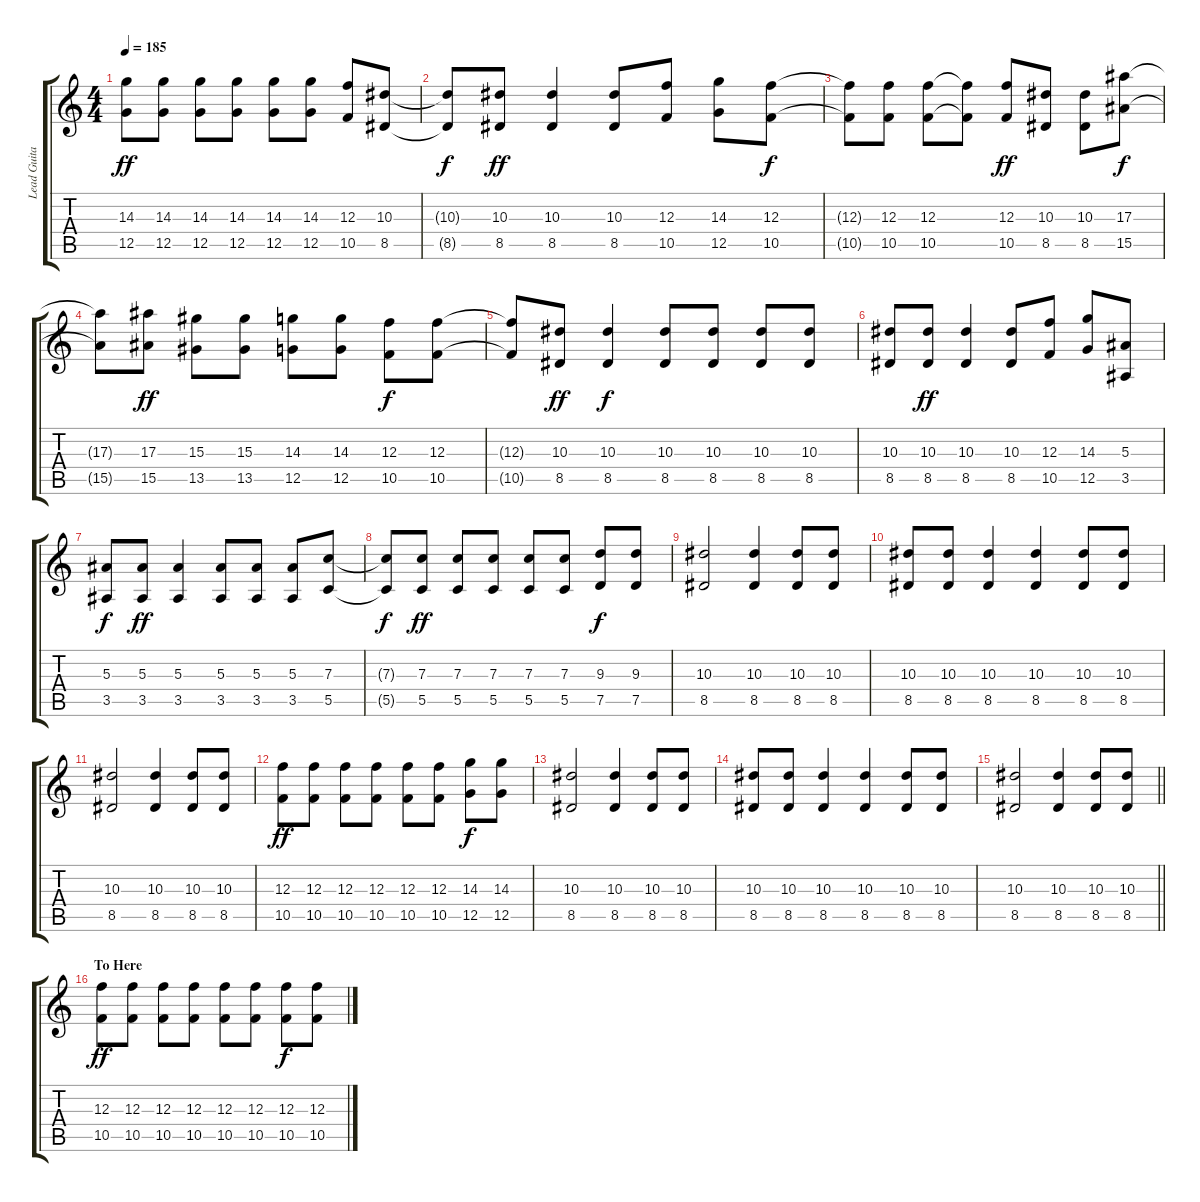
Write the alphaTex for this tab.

\track ("Lead Guitar" "Lead Guita") {solo instrument distortionguitar}
\staff {score tabs}
\tuning (D4 A3 F3 C3 G2 C2) {hide}
\ts (4 4)
\tempo 185
\clef g2
\ks c
(14.3 12.5).8{dy ff} (14.3 12.5).8 (14.3 12.5).8 (14.3 12.5).8 (14.3 12.5).8 (14.3 12.5).8 (12.3 10.5).8 (10.3 8.5).8 |
(10.3{t} 8.5{t}).8{dy f} (10.3 8.5).8{dy ff} (10.3 8.5).4 (10.3 8.5).8 (12.3 10.5).8 (14.3 12.5).8 (12.3 10.5).8{dy f} |
(12.3{t} 10.5{t}).8 (12.3 10.5).8 (12.3 10.5).8 (12.3{t} 10.5{t}).8 (12.3 10.5).8{dy ff} (10.3 8.5).8 (10.3 8.5).8 (17.3 15.5).8{dy f} |
(17.3{t} 15.5{t}).8 (17.3 15.5).8{dy ff} (15.3 13.5).8 (15.3 13.5).8 (14.3 12.5).8 (14.3 12.5).8 (12.3 10.5).8{dy f} (12.3 10.5).8 |
(12.3{t} 10.5{t}).8 (10.3 8.5).8{dy ff} (10.3 8.5).4{dy f} (10.3 8.5).8 (10.3 8.5).8 (10.3 8.5).8 (10.3 8.5).8 |
(10.3 8.5).8 (10.3 8.5).8{dy ff} (10.3 8.5).4 (10.3 8.5).8 (12.3 10.5).8 (14.3 12.5).8 (5.3 3.5).8 |
(5.3 3.5).8{dy f} (5.3 3.5).8{dy ff} (5.3 3.5).4 (5.3 3.5).8 (5.3 3.5).8 (5.3 3.5).8 (7.3 5.5).8 |
(7.3{t} 5.5{t}).8{dy f} (7.3 5.5).8{dy ff} (7.3 5.5).8 (7.3 5.5).8 (7.3 5.5).8 (7.3 5.5).8 (9.3 7.5).8{dy f} (9.3 7.5).8 |
(10.3 8.5).2 (10.3 8.5).4 (10.3 8.5).8 (10.3 8.5).8 |
(10.3 8.5).8 (10.3 8.5).8 (10.3 8.5).4 (10.3 8.5).4 (10.3 8.5).8 (10.3 8.5).8 |
(10.3 8.5).2 (10.3 8.5).4 (10.3 8.5).8 (10.3 8.5).8 |
(12.3 10.5).8{dy ff} (12.3 10.5).8 (12.3 10.5).8 (12.3 10.5).8 (12.3 10.5).8 (12.3 10.5).8 (14.3 12.5).8{dy f} (14.3 12.5).8 |
(10.3 8.5).2 (10.3 8.5).4 (10.3 8.5).8 (10.3 8.5).8 |
(10.3 8.5).8 (10.3 8.5).8 (10.3 8.5).4 (10.3 8.5).4 (10.3 8.5).8 (10.3 8.5).8 |
\barLineRight lightlight
(10.3 8.5).2 (10.3 8.5).4 (10.3 8.5).8 (10.3 8.5).8 |
\section ("" "To Here")
(12.3 10.5).8{dy ff} (12.3 10.5).8 (12.3 10.5).8 (12.3 10.5).8 (12.3 10.5).8 (12.3 10.5).8 (12.3 10.5).8{dy f} (12.3 10.5).8
